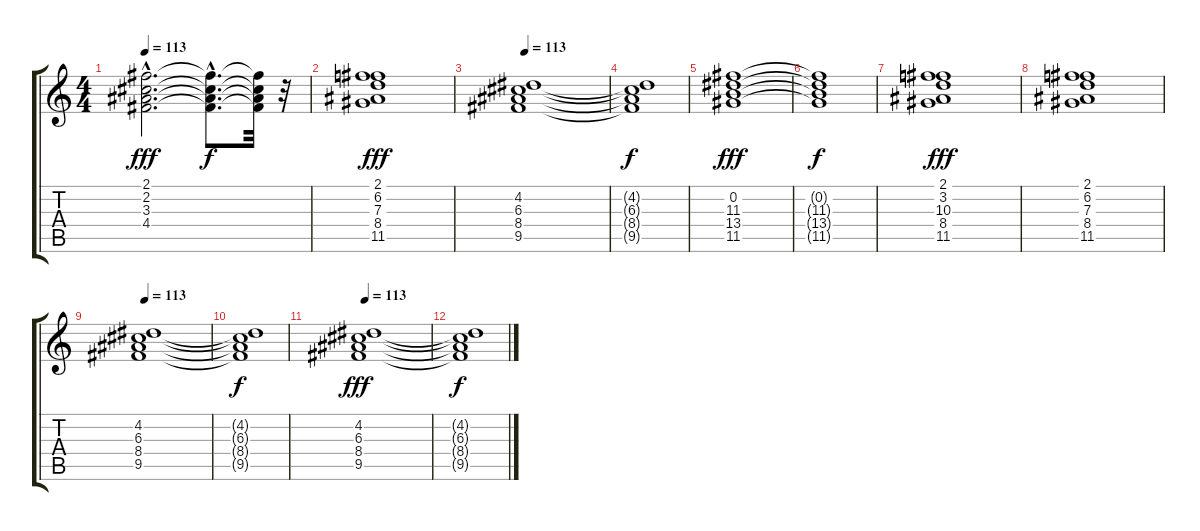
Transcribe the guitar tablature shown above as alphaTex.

\track "" {instrument electricbassfinger}
\staff {score tabs}
\tuning (E4 B3 G3 D3 A2 E2) {hide}
\ts (4 4)
\tempo 113
\clef g2
\ks c
(2.1{hac} 2.2{hac} 3.3{hac} 4.4{hac}).2{d dy fff} (2.1{hac t} 2.2{hac t} 3.3{hac t} 4.4{hac t}).8{d dy f} (2.1{t} 2.2{t} 3.3{t} 4.4{t}).32 r.32 |
(2.1 6.2 7.3 8.4 11.5).1{dy fff} |
\tempo 113
(4.2 6.3 8.4 9.5).1 |
(4.2{t} 6.3{t} 8.4{t} 9.5{t}).1{dy f} |
(0.2 11.3 13.4 11.5).1{dy fff} |
(0.2{t} 11.3{t} 13.4{t} 11.5{t}).1{dy f} |
(2.1 3.2 10.3 8.4 11.5).1{dy fff} |
(2.1 6.2 7.3 8.4 11.5).1 |
\tempo 113
(4.2 6.3 8.4 9.5).1 |
(4.2{t} 6.3{t} 8.4{t} 9.5{t}).1{dy f} |
\tempo 113
(4.2 6.3 8.4 9.5).1{dy fff} |
(4.2{t} 6.3{t} 8.4{t} 9.5{t}).1{dy f}
